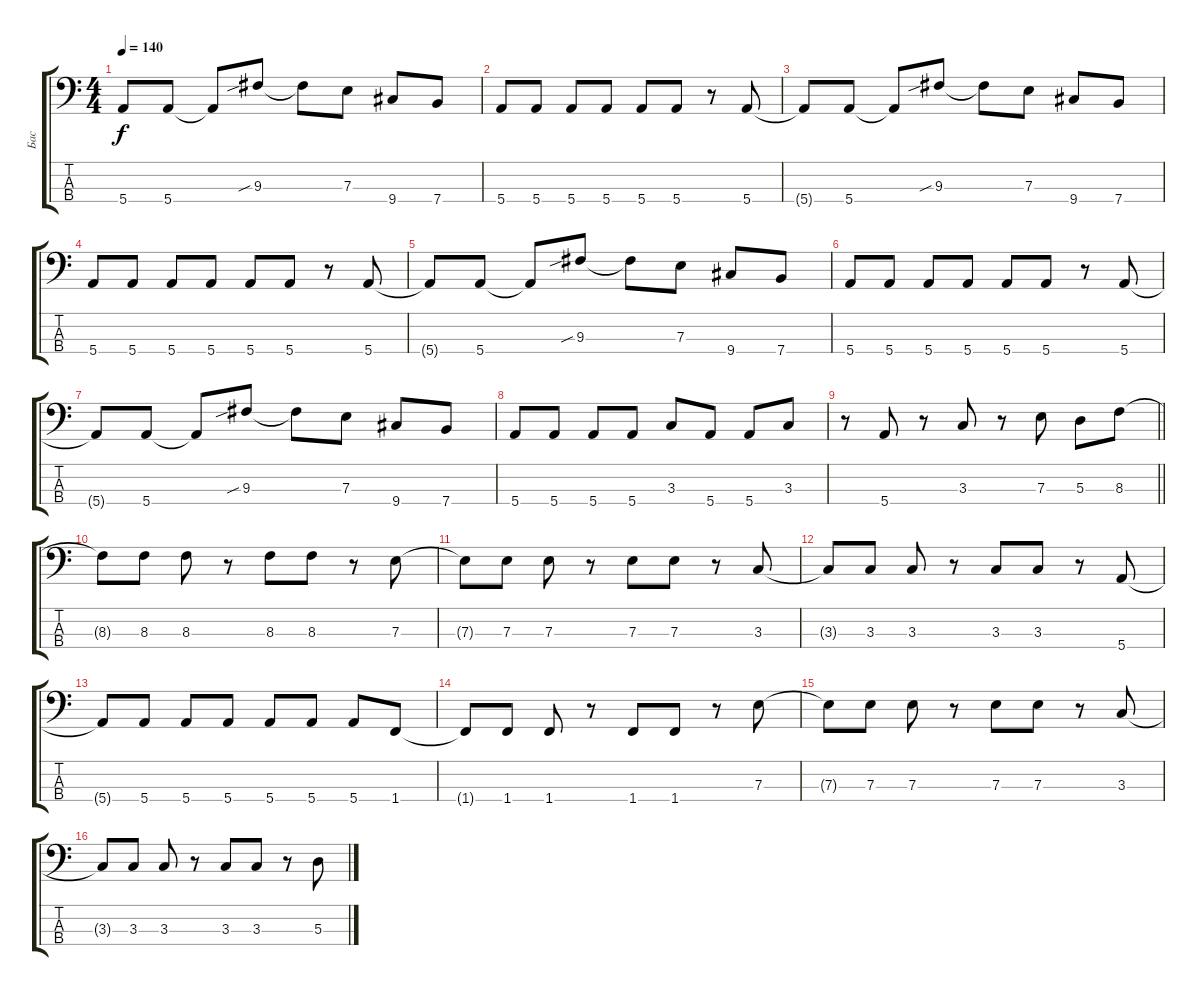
\track ("Бас" "Бас") {instrument electricbassfinger}
\staff {score tabs}
\tuning (G2 D2 A1 E1) {hide}
\ts (4 4)
\tempo 140
\clef f4
\ks c
5.4{t}.8{dy f} 5.4.8 5.4{t}.8 9.3{sib}.8 9.3{t}.8 7.3.8 9.4.8 7.4.8 |
5.4.8 5.4.8 5.4.8 5.4.8 5.4.8 5.4.8 r.8 5.4.8 |
5.4{t}.8 5.4.8 5.4{t}.8 9.3{sib}.8 9.3{t}.8 7.3.8 9.4.8 7.4.8 |
5.4.8 5.4.8 5.4.8 5.4.8 5.4.8 5.4.8 r.8 5.4.8 |
5.4{t}.8 5.4.8 5.4{t}.8 9.3{sib}.8 9.3{t}.8 7.3.8 9.4.8 7.4.8 |
5.4.8 5.4.8 5.4.8 5.4.8 5.4.8 5.4.8 r.8 5.4.8 |
5.4{t}.8 5.4.8 5.4{t}.8 9.3{sib}.8 9.3{t}.8 7.3.8 9.4.8 7.4.8 |
5.4.8 5.4.8 5.4.8 5.4.8 3.3.8 5.4.8 5.4.8 3.3.8 |
\barLineRight lightlight
r.8 5.4.8 r.8 3.3.8 r.8 7.3.8 5.3.8 8.3.8 |
8.3{t}.8 8.3.8 8.3.8 r.8 8.3.8 8.3.8 r.8 7.3.8 |
7.3{t}.8 7.3.8 7.3.8 r.8 7.3.8 7.3.8 r.8 3.3.8 |
3.3{t}.8 3.3.8 3.3.8 r.8 3.3.8 3.3.8 r.8 5.4.8 |
5.4{t}.8 5.4.8 5.4.8 5.4.8 5.4.8 5.4.8 5.4.8 1.4.8 |
1.4{t}.8 1.4.8 1.4.8 r.8 1.4.8 1.4.8 r.8 7.3.8 |
7.3{t}.8 7.3.8 7.3.8 r.8 7.3.8 7.3.8 r.8 3.3.8 |
3.3{t}.8 3.3.8 3.3.8 r.8 3.3.8 3.3.8 r.8 5.3.8
